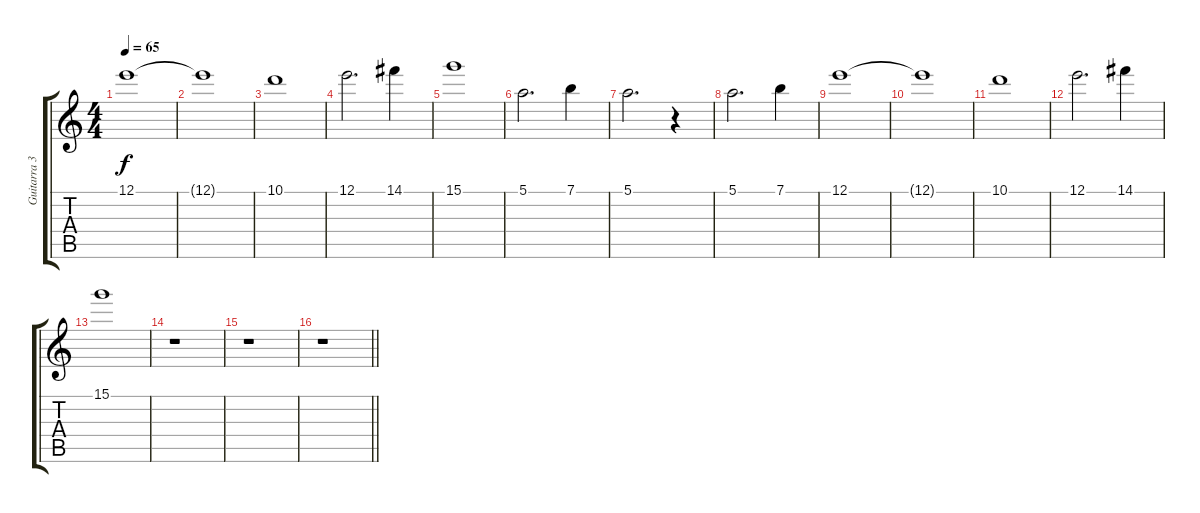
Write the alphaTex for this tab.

\track ("Guitarra 3 (Solos y Efectos)" "Guitarra 3") {instrument acousticguitarsteel}
\staff {score tabs}
\tuning (E4 B3 G3 D3 A2 E2) {hide}
\ts (4 4)
\tempo 65
\clef g2
\ks c
12.1.1{dy f} |
12.1{t}.1 |
10.1.1 |
12.1.2{d} 14.1.4 |
15.1.1 |
5.1.2{d} 7.1.4 |
5.1.2{d} r.4 |
5.1.2{d} 7.1.4 |
12.1.1 |
12.1{t}.1 |
10.1.1 |
12.1.2{d} 14.1.4 |
15.1.1 |
r.1 |
r.1 |
\barLineRight lightlight
r.1
